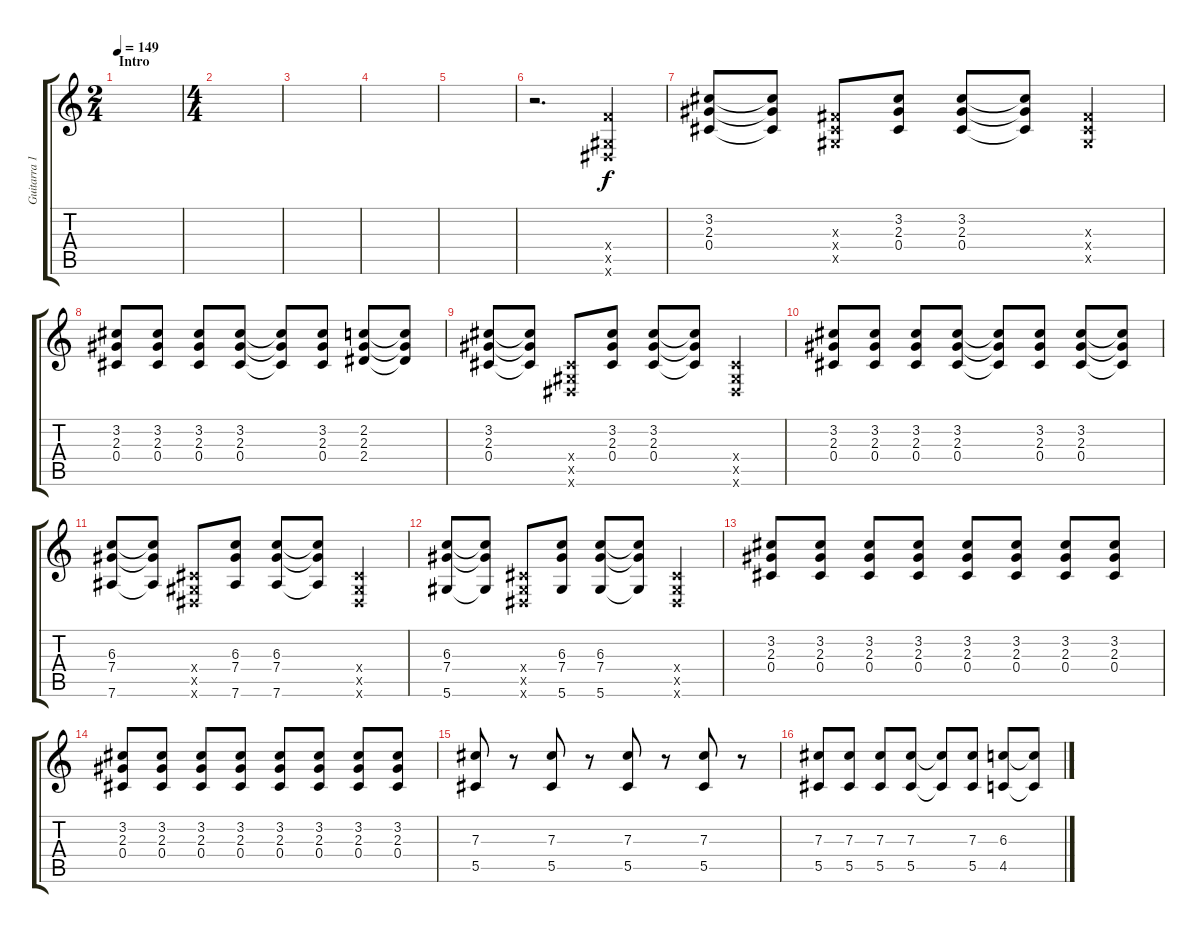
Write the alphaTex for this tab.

\track ("Guitarra 1" "Guitarra 1") {instrument overdrivenguitar}
\staff {score tabs}
\tuning (Eb4 Bb3 Gb3 Db3 Ab2 Eb2) {hide}
\ts (2 4)
\section ("" "Intro")
\tempo 149
\clef g2
\ks c
|
\ts (4 4)
|
|
|
|
r.2{d} (4.4{x} 0.5{x} 0.6{x}).4 |
(3.2 2.3 0.4).8 (3.2{t} 2.3{t} 0.4{t}).8 (0.3{x} 0.4{x} 0.5{x}).8 (3.2 2.3 0.4).8 (3.2 2.3 0.4).8 (3.2{t} 2.3{t} 0.4{t}).8 (0.3{x} 0.4{x} 0.5{x}).4 |
(3.2 2.3 0.4).8 (3.2 2.3 0.4).8 (3.2 2.3 0.4).8 (3.2 2.3 0.4).8 (3.2{t} 2.3{t} 0.4{t}).8 (3.2 2.3 0.4).8 (2.2 2.3 2.4).8 (2.2{t} 2.3{t} 2.4{t}).8 |
(3.2 2.3 0.4).8 (3.2{t} 2.3{t} 0.4{t}).8 (0.4{x} 0.5{x} 0.6{x}).8 (3.2 2.3 0.4).8 (3.2 2.3 0.4).8 (3.2{t} 2.3{t} 0.4{t}).8 (0.4{x} 0.5{x} 0.6{x}).4 |
(3.2 2.3 0.4).8 (3.2 2.3 0.4).8 (3.2 2.3 0.4).8 (3.2 2.3 0.4).8 (3.2{t} 2.3{t} 0.4{t}).8 (3.2 2.3 0.4).8 (3.2 2.3 0.4).8 (3.2{t} 2.3{t} 0.4{t}).8 |
(6.3 7.4 7.6).8 (6.3{t} 7.4{t} 7.6{t}).8 (0.4{x} 0.5{x} 0.6{x}).8 (6.3 7.4 7.6).8 (6.3 7.4 7.6).8 (6.3{t} 7.4{t} 7.6{t}).8 (0.4{x} 0.5{x} 0.6{x}).4 |
(6.3 7.4 5.6).8 (6.3{t} 7.4{t} 5.6{t}).8 (0.4{x} 0.5{x} 0.6{x}).8 (6.3 7.4 5.6).8 (6.3 7.4 5.6).8 (6.3{t} 7.4{t} 5.6{t}).8 (0.4{x} 0.5{x} 0.6{x}).4 |
(3.2 2.3 0.4).8 (3.2 2.3 0.4).8 (3.2 2.3 0.4).8 (3.2 2.3 0.4).8 (3.2 2.3 0.4).8 (3.2 2.3 0.4).8 (3.2 2.3 0.4).8 (3.2 2.3 0.4).8 |
(3.2 2.3 0.4).8 (3.2 2.3 0.4).8 (3.2 2.3 0.4).8 (3.2 2.3 0.4).8 (3.2 2.3 0.4).8 (3.2 2.3 0.4).8 (3.2 2.3 0.4).8 (3.2 2.3 0.4).8 |
(7.3 5.5).8 r.8 (7.3 5.5).8 r.8 (7.3 5.5).8 r.8 (7.3 5.5).8 r.8 |
(7.3 5.5).8 (7.3 5.5).8 (7.3 5.5).8 (7.3 5.5).8 (7.3{t} 5.5{t}).8 (7.3 5.5).8 (6.3 4.5).8 (6.3{t} 4.5{t}).8
